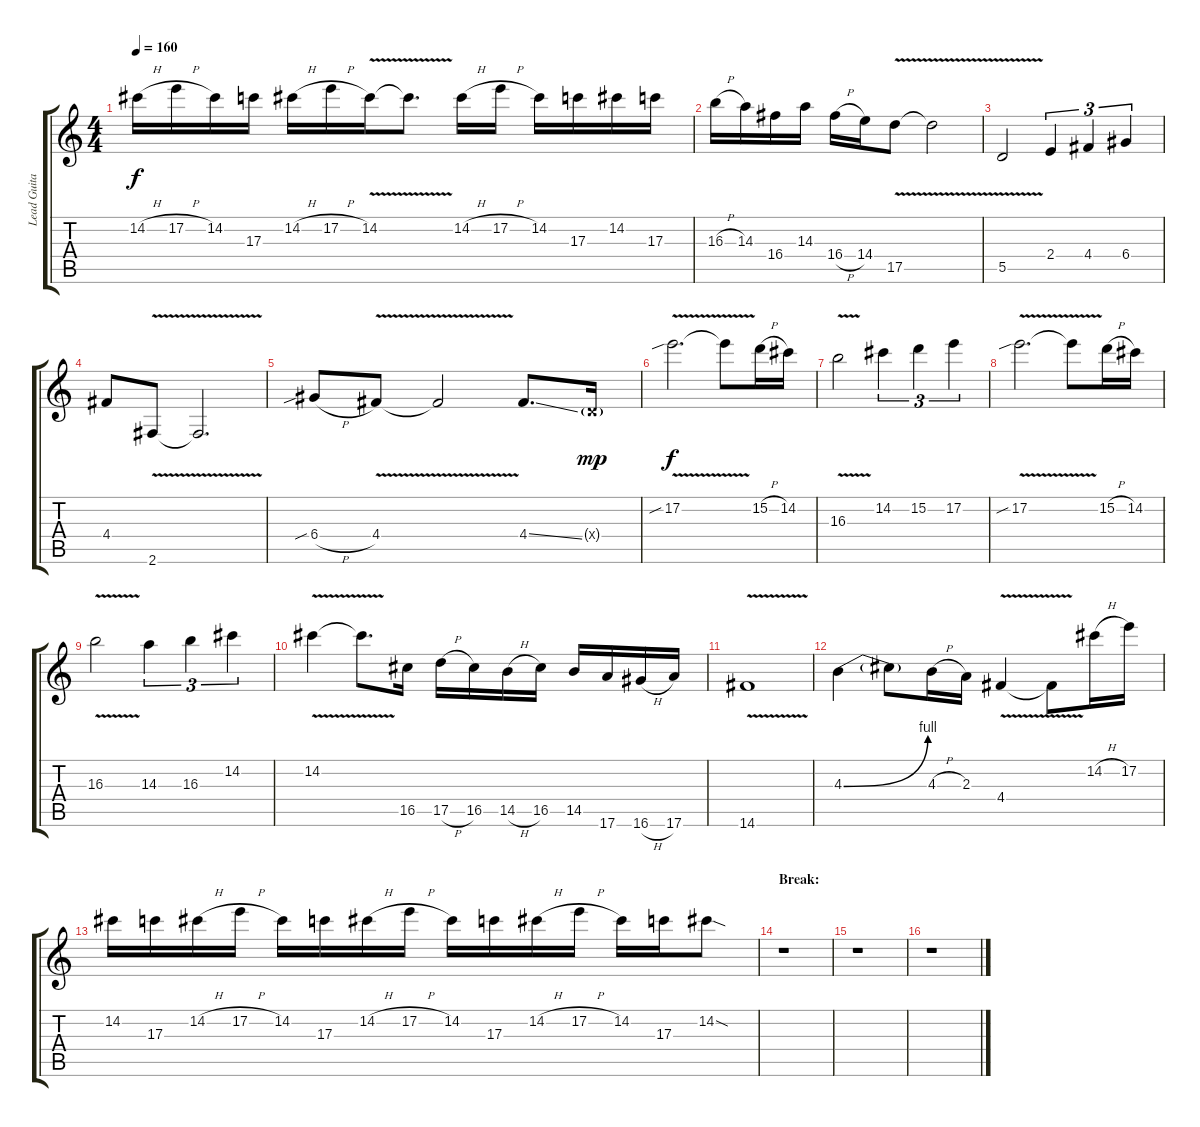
\track ("Lead Guitar" "Lead Guita") {instrument distortionguitar}
\staff {score tabs}
\tuning (E4 B3 G3 D3 A2 E2) {hide}
\ts (4 4)
\tempo 160
\clef g2
\ks c
14.2{h}.16{dy f} 17.2{h}.16 14.2.16 17.3.16 14.2{h}.16 17.2{h}.16 14.2{v}.16 14.2{t}.8{d} 14.2{h}.16 17.2{h}.16 14.2.16 17.3.16 14.2.16 17.3.16 |
16.3{h}.16 14.3.16 16.4.16 14.3.16 16.4{h}.16 14.4.16 17.5{v}.8 17.5{t}.2 |
5.5{v}.2 2.4.4{tu (3 2)} 4.4.4{tu (3 2)} 6.4.4{tu (3 2)} |
4.4.8 2.6{v}.8 2.6{t}.2{d} |
6.4{sib h}.8 4.4{v}.8 4.4{t}.2 4.4{ss}.8{d} 0.4{g x}.16{dy mp} |
17.2{v sib}.2{d dy f} 17.2{t}.8 15.2{h}.16 14.2.16 |
16.3{v}.2 14.2.4{tu (3 2)} 15.2.4{tu (3 2)} 17.2.4{tu (3 2)} |
17.2{v sib}.2{d} 17.2{t}.8 15.2{h}.16 14.2.16 |
16.3{v}.2 14.3.4{tu (3 2)} 16.3.4{tu (3 2)} 14.2.4{tu (3 2)} |
14.2{v}.4 14.2{t}.8{d} 16.5.16 17.5{h}.16 16.5.16 14.5{h}.16 16.5.16 14.5.16 17.6.16 16.6{h}.16 17.6.16 |
14.6{v}.1 |
4.3{be (bend 0 0 60 4)}.4 4.3{t}.8 4.3{h}.16 2.3.16 4.4{v}.4 4.4{t}.8 14.2{h}.16 17.2.16 |
14.2.16 17.3.16 14.2{h}.16 17.2{h}.16 14.2.16 17.3.16 14.2{h}.16 17.2{h}.16 14.2.16 17.3.16 14.2{h}.16 17.2{h}.16 14.2.16 17.3.16 14.2{sod}.8 |
\section ("" "Break:")
r.1 |
r.1 |
r.1
